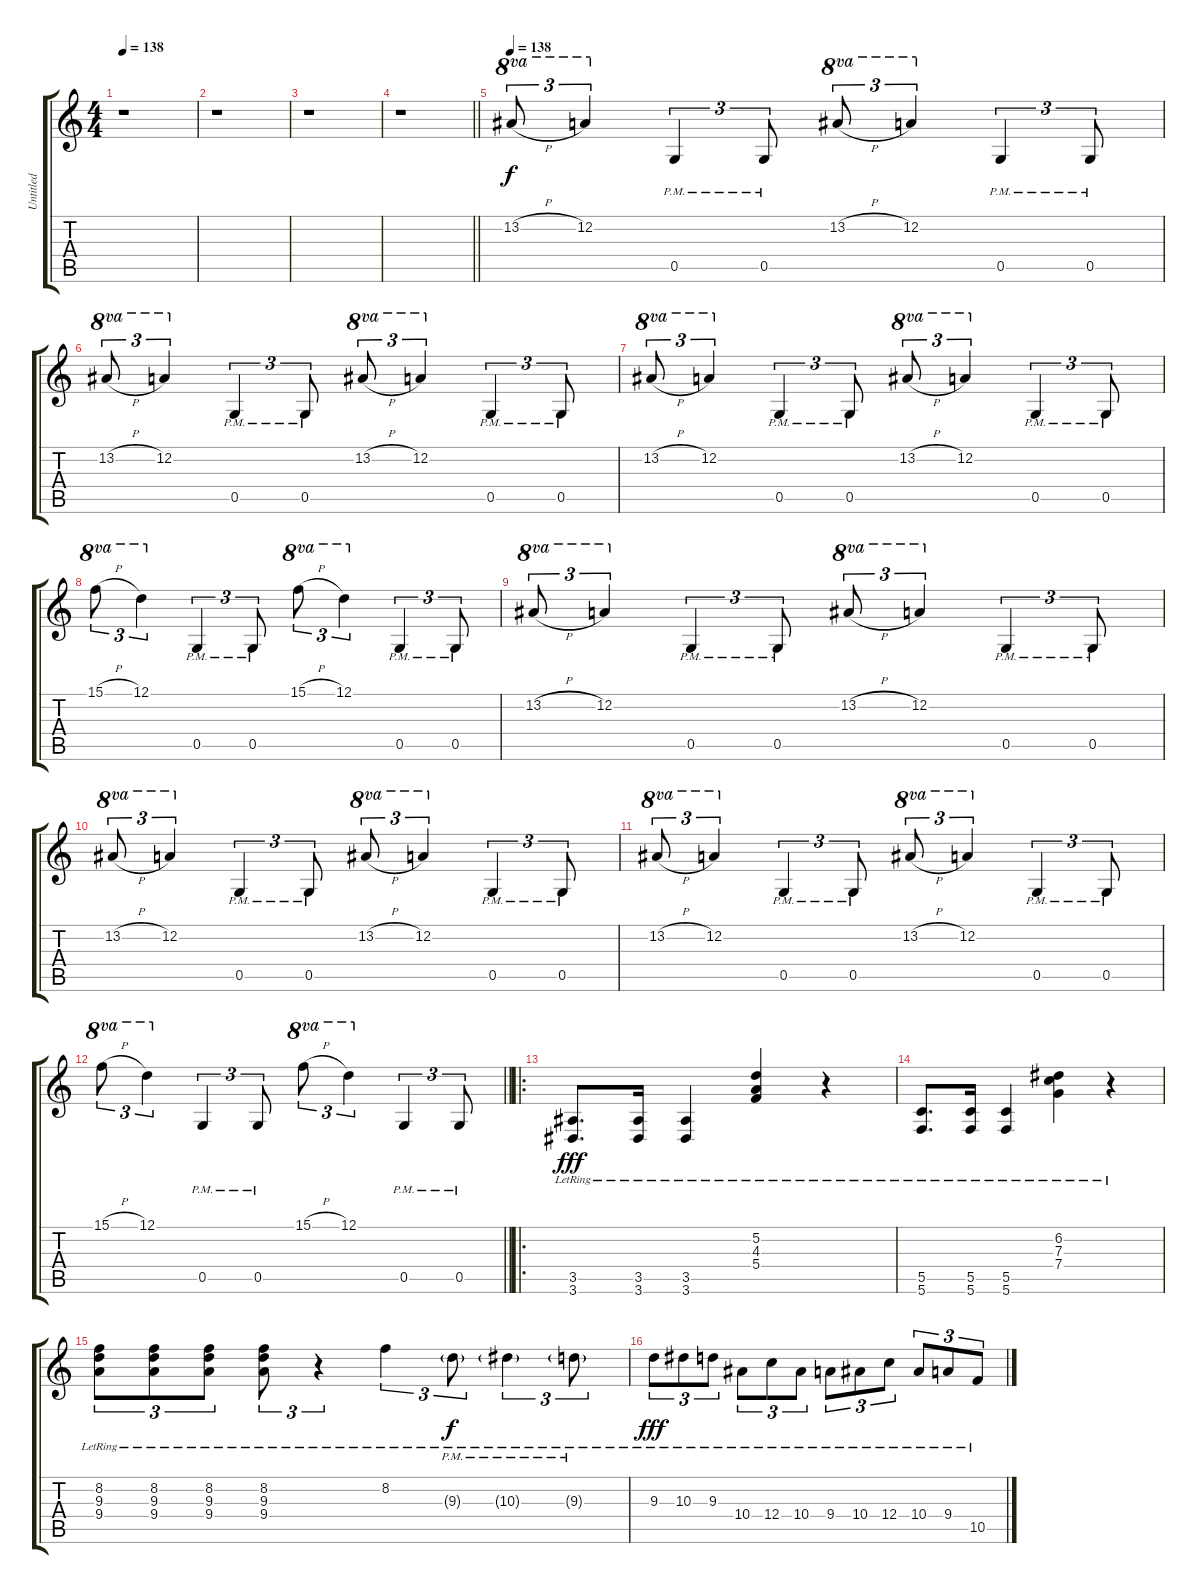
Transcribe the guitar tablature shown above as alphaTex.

\track ("Untitled" "Untitled") {instrument electricguitarjazz}
\staff {score tabs}
\tuning (D4 A3 F3 C3 G2 C2) {hide}
\ts (4 4)
\tempo 138
\clef g2
\ks c
r.1{dy f} |
r.1 |
r.1 |
\barLineRight lightlight
r.1 |
\tempo 138
13.2{h}.8{tu (3 2) ot 8va} 12.2.4{tu (3 2) ot 8va} 0.5{pm}.4{tu (3 2)} 0.5{pm}.8{tu (3 2)} 13.2{h}.8{tu (3 2) ot 8va} 12.2.4{tu (3 2) ot 8va} 0.5{pm}.4{tu (3 2)} 0.5{pm}.8{tu (3 2)} |
13.2{h}.8{tu (3 2) ot 8va} 12.2.4{tu (3 2) ot 8va} 0.5{pm}.4{tu (3 2)} 0.5{pm}.8{tu (3 2)} 13.2{h}.8{tu (3 2) ot 8va} 12.2.4{tu (3 2) ot 8va} 0.5{pm}.4{tu (3 2)} 0.5{pm}.8{tu (3 2)} |
13.2{h}.8{tu (3 2) ot 8va} 12.2.4{tu (3 2) ot 8va} 0.5{pm}.4{tu (3 2)} 0.5{pm}.8{tu (3 2)} 13.2{h}.8{tu (3 2) ot 8va} 12.2.4{tu (3 2) ot 8va} 0.5{pm}.4{tu (3 2)} 0.5{pm}.8{tu (3 2)} |
15.1{h}.8{tu (3 2) ot 8va} 12.1.4{tu (3 2) ot 8va} 0.5{pm}.4{tu (3 2)} 0.5{pm}.8{tu (3 2)} 15.1{h}.8{tu (3 2) ot 8va} 12.1.4{tu (3 2) ot 8va} 0.5{pm}.4{tu (3 2)} 0.5{pm}.8{tu (3 2)} |
13.2{h}.8{tu (3 2) ot 8va} 12.2.4{tu (3 2) ot 8va} 0.5{pm}.4{tu (3 2)} 0.5{pm}.8{tu (3 2)} 13.2{h}.8{tu (3 2) ot 8va} 12.2.4{tu (3 2) ot 8va} 0.5{pm}.4{tu (3 2)} 0.5{pm}.8{tu (3 2)} |
13.2{h}.8{tu (3 2) ot 8va} 12.2.4{tu (3 2) ot 8va} 0.5{pm}.4{tu (3 2)} 0.5{pm}.8{tu (3 2)} 13.2{h}.8{tu (3 2) ot 8va} 12.2.4{tu (3 2) ot 8va} 0.5{pm}.4{tu (3 2)} 0.5{pm}.8{tu (3 2)} |
13.2{h}.8{tu (3 2) ot 8va} 12.2.4{tu (3 2) ot 8va} 0.5{pm}.4{tu (3 2)} 0.5{pm}.8{tu (3 2)} 13.2{h}.8{tu (3 2) ot 8va} 12.2.4{tu (3 2) ot 8va} 0.5{pm}.4{tu (3 2)} 0.5{pm}.8{tu (3 2)} |
\barLineRight lightlight
15.1{h}.8{tu (3 2) ot 8va} 12.1.4{tu (3 2) ot 8va} 0.5{pm}.4{tu (3 2)} 0.5{pm}.8{tu (3 2)} 15.1{h}.8{tu (3 2) ot 8va} 12.1.4{tu (3 2) ot 8va} 0.5{pm}.4{tu (3 2)} 0.5{pm}.8{tu (3 2)} |
\ro
(3.5{lr} 3.6{lr}).8{d dy fff} (3.5{lr} 3.6{lr}).16 (3.5{lr} 3.6{lr}).4 (5.2{lr} 4.3{lr} 5.4{lr}).4 r.4 |
(5.5{lr} 5.6{lr}).8{d} (5.5{lr} 5.6{lr}).16 (5.5{lr} 5.6{lr}).4 (6.2{lr} 7.3{lr} 7.4{lr}).4 r.4 |
(8.2{lr} 9.3{lr} 9.4{lr}).8{tu (3 2)} (8.2{lr} 9.3{lr} 9.4{lr}).8{tu (3 2)} (8.2{lr} 9.3{lr} 9.4{lr}).8{tu (3 2)} (8.2{lr} 9.3{lr} 9.4{lr}).8{tu (3 2)} r.4{tu (3 2)} 8.2{lr}.4{tu (3 2)} 9.3{g pm lr}.8{tu (3 2) dy f} 10.3{g pm lr}.4{tu (3 2)} 9.3{g pm lr}.8{tu (3 2)} |
9.3{lr}.8{tu (3 2) dy fff} 10.3{lr}.8{tu (3 2)} 9.3{lr}.8{tu (3 2)} 10.4{lr}.8{tu (3 2)} 12.4{lr}.8{tu (3 2)} 10.4{lr}.8{tu (3 2)} 9.4{lr}.8{tu (3 2)} 10.4{lr}.8{tu (3 2)} 12.4{lr}.8{tu (3 2)} 10.4{lr}.8{tu (3 2)} 9.4{lr}.8{tu (3 2)} 10.5{lr}.8{tu (3 2)}
